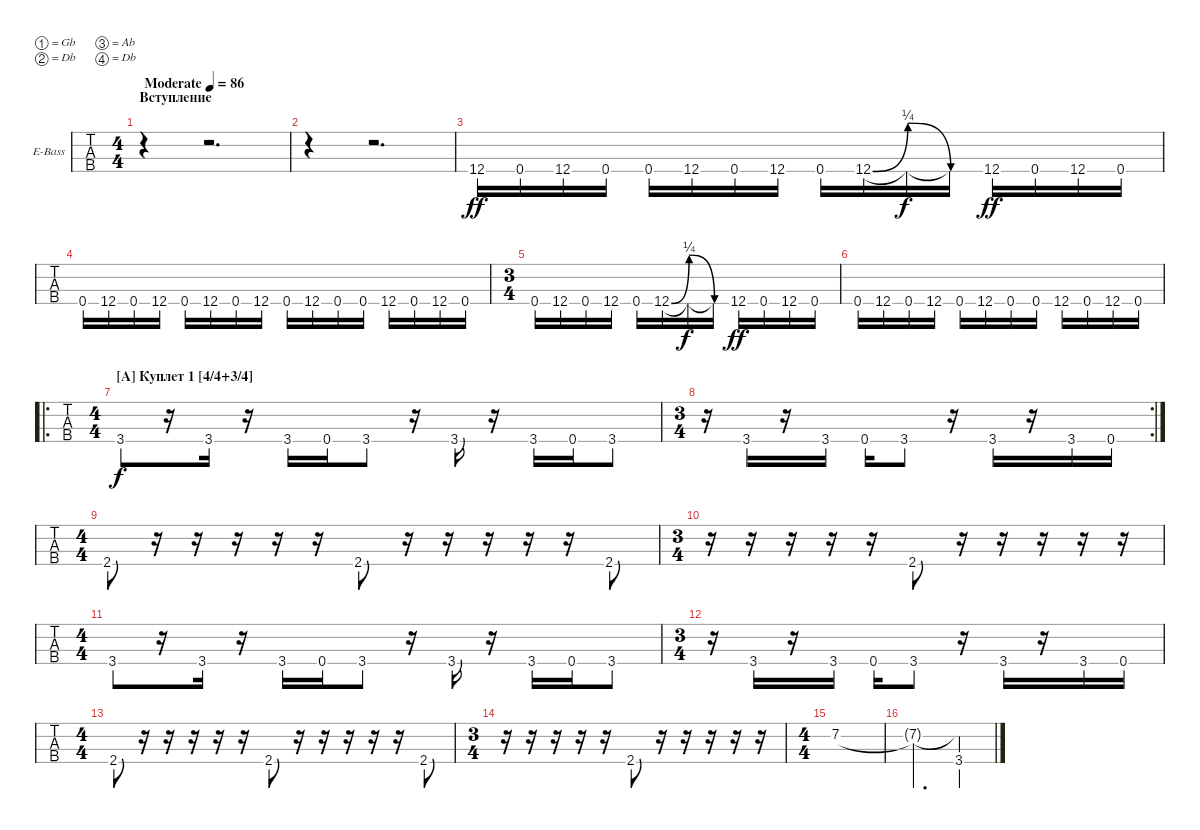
\bracketExtendMode groupsimilarinstruments
\firstSystemTrackNameOrientation horizontal
\otherSystemsTrackNameOrientation horizontal
\track ("Äîðîæêà 3" "E-Bass") {instrument electricbassfinger}
\staff {tabs}
\tuning (Gb2 Db2 Ab1 Db1)
\ts (4 4)
\beaming (8 2 2 2 2)
\section ("" "Вступление")
\tempo (86 "Moderate")
\clef f4
\ks c
r.4{dy ff instrument electricbassfinger} r.2{d} |
r.4 r.2{d} |
12.4.16 0.4.16 12.4.16 0.4.16 0.4.16 12.4.16 0.4.16 12.4.16 0.4.16 12.4{be (bend 0 0 60 1)}.16 12.4{be (release 0 1 60 0) t}.16{dy f} 12.4{be (hold 0 0 60 0) t}.16 12.4.16{dy ff} 0.4.16 12.4.16 0.4.16 |
0.4.16 12.4.16 0.4.16 12.4.16 0.4.16 12.4.16 0.4.16 12.4.16 0.4.16 12.4.16 0.4.16 0.4.16 12.4.16 0.4.16 12.4.16 0.4.16 |
\ts (3 4)
0.4.16 12.4.16 0.4.16 12.4.16 0.4.16 12.4{be (bend 0 0 60 1)}.16 12.4{be (release 0 1 60 0) t}.16{dy f} 12.4{be (hold 0 0 60 0) t}.16 12.4.16{dy ff} 0.4.16 12.4.16 0.4.16 |
0.4.16 12.4.16 0.4.16 12.4.16 0.4.16 12.4.16 0.4.16 0.4.16 12.4.16 0.4.16 12.4.16 0.4.16 |
\ro
\ts (4 4)
\section ("A" "Куплет 1 [4/4+3/4]")
3.4.8{dy f} r.16 3.4.16 r.16 3.4.16 0.4.16 3.4.8 r.16 3.4.16 r.16 3.4.16 0.4.16 3.4.8 |
\rc 2
\ts (3 4)
r.16 3.4.16 r.16 3.4.16 0.4.16 3.4.8 r.16 3.4.16 r.16 3.4.16 0.4.16 |
\ts (4 4)
2.4.8 r.16 r.16 r.16 r.16 r.16 2.4.8 r.16 r.16 r.16 r.16 r.16 2.4.8 |
\ts (3 4)
r.16 r.16 r.16 r.16 r.16 2.4.8 r.16 r.16 r.16 r.16 r.16 |
\ts (4 4)
3.4.8 r.16 3.4.16 r.16 3.4.16 0.4.16 3.4.8 r.16 3.4.16 r.16 3.4.16 0.4.16 3.4.8 |
\ts (3 4)
r.16 3.4.16 r.16 3.4.16 0.4.16 3.4.8 r.16 3.4.16 r.16 3.4.16 0.4.16 |
\ts (4 4)
2.4.8 r.16 r.16 r.16 r.16 r.16 2.4.8 r.16 r.16 r.16 r.16 r.16 2.4.8 |
\ts (3 4)
r.16 r.16 r.16 r.16 r.16 2.4.8 r.16 r.16 r.16 r.16 r.16 |
\ts (4 4)
7.2.1 |
7.2{t}.2{d} (3.4 7.2{t}).4
